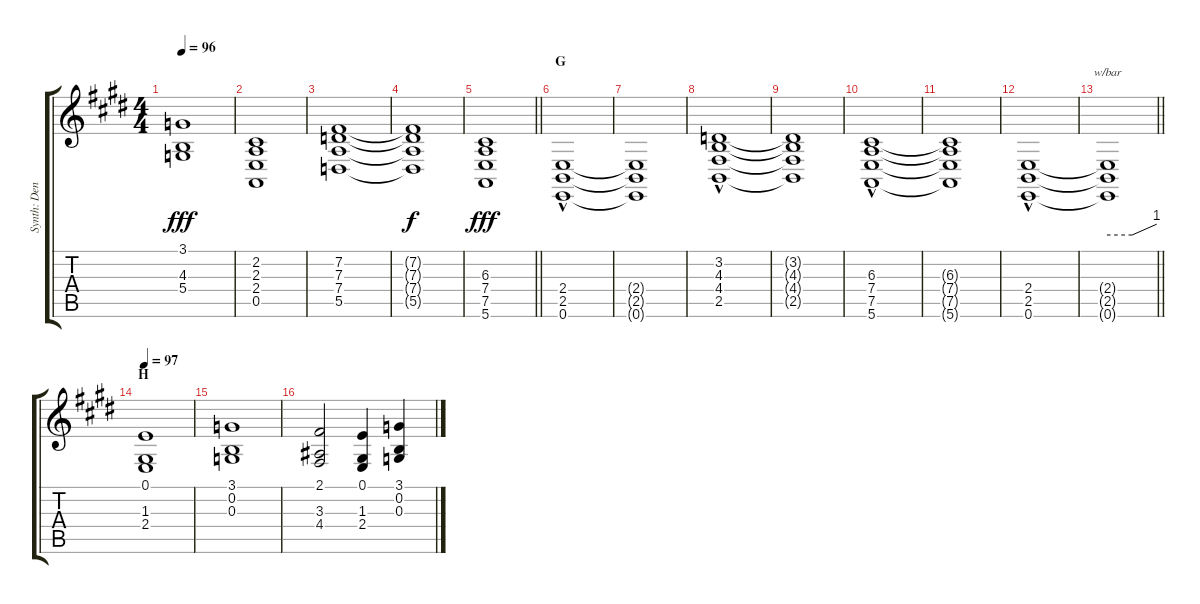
\track ("Synth: Denis" "Synth: Den") {instrument synthstrings1}
\staff {score tabs}
\tuning (E4 B3 G3 D3 A2 E2) {hide}
\ts (4 4)
\tempo 96
\clef g2
\ks e
(3.1 4.3 5.4).1{dy fff} |
(2.2 2.3 2.4 0.5).1 |
(7.2 7.3 7.4 5.5).1 |
(7.2{t} 7.3{t} 7.4{t} 5.5{t}).1{dy f} |
\barLineRight lightlight
(6.3 7.4 7.5 5.6).1{dy fff} |
\section ("" "G")
(2.4{hac} 2.5{hac} 0.6{hac}).1 |
(2.4{t} 2.5{t} 0.6{t}).1 |
(3.2{hac} 4.3{hac} 4.4{hac} 2.5{hac}).1 |
(3.2{t} 4.3{t} 4.4{t} 2.5{t}).1 |
(6.3{hac} 7.4{hac} 7.5{hac} 5.6{hac}).1 |
(6.3{t} 7.4{t} 7.5{t} 5.6{t}).1 |
(2.4{hac} 2.5{hac} 0.6{hac}).1 |
\barLineRight lightlight
(2.4{t} 2.5{t} 0.6{t}).1{tbe (custom default 0 0 30 0 60 4)} |
\section ("" "H")
\tempo 97
(0.1 1.3 2.4).1 |
(3.1 0.2 0.3).1 |
(2.1 3.3 4.4).2 (0.1 1.3 2.4).4 (3.1 0.2 0.3).4
